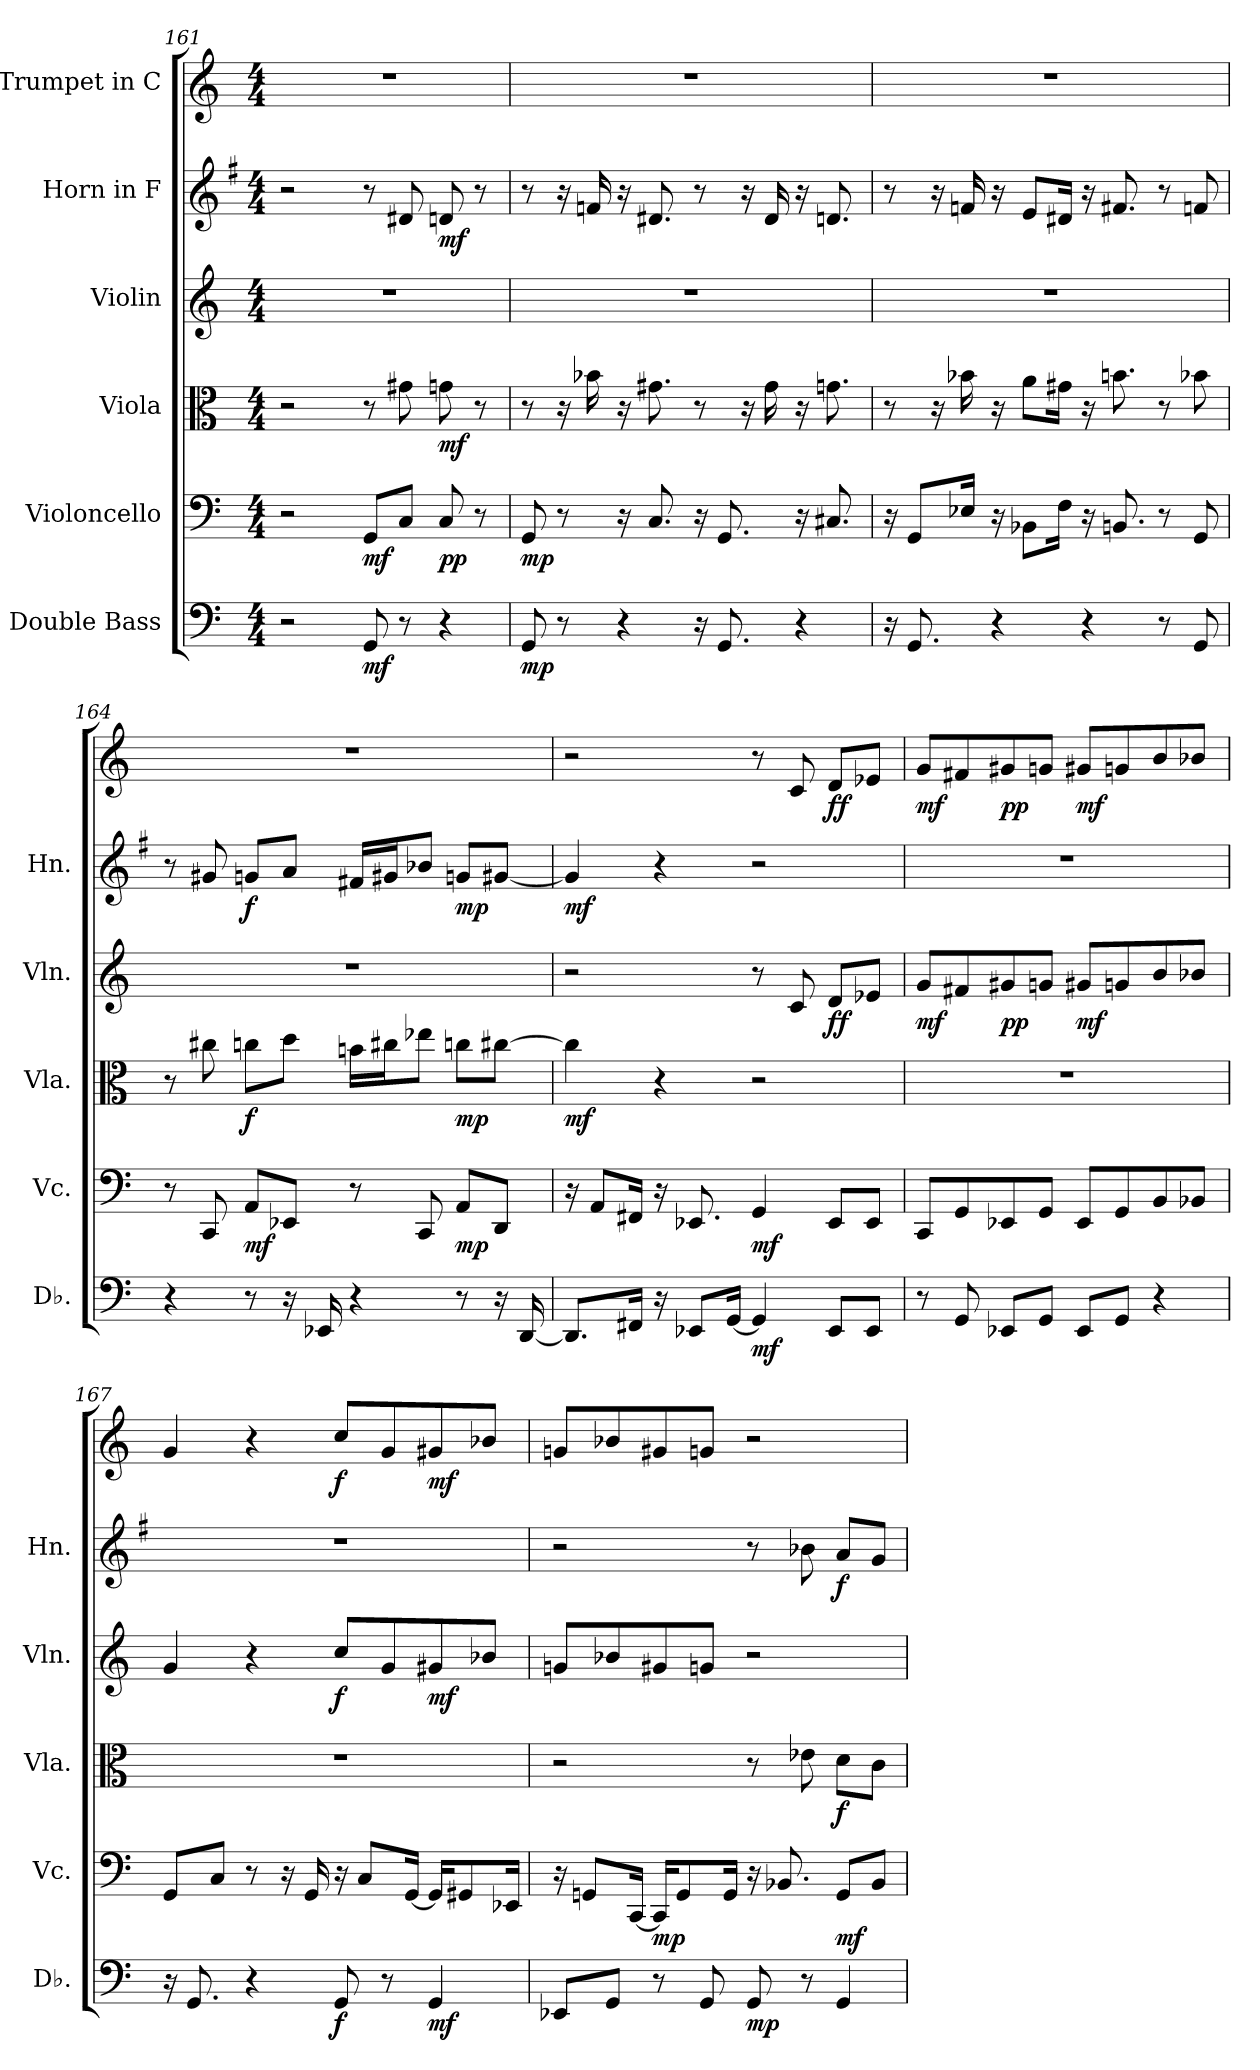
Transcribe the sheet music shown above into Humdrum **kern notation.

**kern	**dynam	**kern	**dynam	**kern	**dynam	**kern	**dynam	**kern	**dynam	**kern	**dynam
*part6	*part6	*part5	*part5	*part4	*part4	*part3	*part3	*part2	*part2	*part1	*part1
*staff6	*staff6	*staff5	*staff5	*staff4	*staff4	*staff3	*staff3	*staff2	*staff2	*staff1	*staff1
*I"Double Bass	*	*I"Violoncello	*	*I"Viola	*	*I"Violin	*	*I"Horn in F	*	*I"Trumpet in C	*
*I'Db.	*	*I'Vc.	*	*I'Vla.	*	*I'Vln.	*	*I'Hn.	*	*	*
*clefF4	*	*clefF4	*	*clefC3	*	*clefG2	*	*clefG2	*	*clefG2	*
*ITrd7c12	*	*	*	*	*	*	*	*ITrd4c7	*	*	*
*k[]	*	*k[]	*	*k[]	*	*k[]	*	*k[]	*	*k[]	*
*C:	*	*C:	*	*C:	*	*C:	*	*C:	*	*C:	*
*M4/4	*	*M4/4	*	*M4/4	*	*M4/4	*	*M4/4	*	*M4/4	*
=161	=161	=161	=161	=161	=161	=161	=161	=161	=161	=161	=161
2r	.	2r	.	2r	.	1r	.	2r	.	1r	.
8GGGi/	mf	8GGi/L	mf	8r	.	.	.	8r	.	.	.
8r	.	8Ci/J	.	8g#Xi\	.	.	.	8G#Xi/	.	.	.
4r	.	8Ci/	pp	8gni\	mf	.	.	8Gni/	mf	.	.
.	.	8r	.	8r	.	.	.	8r	.	.	.
=162	=162	=162	=162	=162	=162	=162	=162	=162	=162	=162	=162
8GGGi/	mp	8GGi/	mp	8r	.	1r	.	8r	.	1r	.
8r	.	8r	.	16r	.	.	.	16r	.	.	.
.	.	.	.	16b-Xi\	.	.	.	16B-Xi/	.	.	.
4r	.	16r	.	16r	.	.	.	16r	.	.	.
.	.	8.Ci/	.	8.g#Xi\	.	.	.	8.G#Xi/	.	.	.
16r	.	16r	.	8r	.	.	.	8r	.	.	.
8.GGGi/	.	8.GGi/	.	.	.	.	.	.	.	.	.
.	.	.	.	16r	.	.	.	16r	.	.	.
.	.	.	.	16g#i\	.	.	.	16G#i/	.	.	.
4r	.	16r	.	16r	.	.	.	16r	.	.	.
.	.	8.C#Xi/	.	8.gni\	.	.	.	8.Gni/	.	.	.
!!LO:PB:g=z
=163	=163	=163	=163	=163	=163	=163	=163	=163	=163	=163	=163
16r	.	16r	.	8r	.	1r	.	8r	.	1r	.
8.GGGi/	.	8GGi/L	.	.	.	.	.	.	.	.	.
.	.	.	.	16r	.	.	.	16r	.	.	.
.	.	16E-Xi/Jk	.	16b-Xi\	.	.	.	16B-Xi/	.	.	.
4r	.	16r	.	16r	.	.	.	16r	.	.	.
.	.	8BB-Xi\L	.	8ai\L	.	.	.	8Ai/L	.	.	.
.	.	16Fi\Jk	.	16g#Xi\Jk	.	.	.	16G#Xi/Jk	.	.	.
4r	.	16r	.	16r	.	.	.	16r	.	.	.
.	.	8.BBni/	.	8.bni\	.	.	.	8.Bni/	.	.	.
8r	.	8r	.	8r	.	.	.	8r	.	.	.
8GGGi/	.	8GGi/	.	8b-Xi\	.	.	.	8B-Xi/	.	.	.
=164	=164	=164	=164	=164	=164	=164	=164	=164	=164	=164	=164
4r	.	8r	.	8r	.	1r	.	8r	.	1r	.
.	.	8CCi/	.	8cc#Xi\	.	.	.	8c#Xi/	.	.	.
8r	.	8AAi/L	mf	8ccni\L	f	.	.	8cni/L	f	.	.
16r	.	8EE-Xi/J	.	8ddi\J	.	.	.	8di/J	.	.	.
16EEE-Xi/	.	.	.	.	.	.	.	.	.	.	.
4r	.	8r	.	16bni\LL	.	.	.	16Bni/LL	.	.	.
.	.	.	.	16cc#Xi\J	.	.	.	16c#Xi/J	.	.	.
.	.	8CCi/	.	8ee-Xi\J	.	.	.	8e-Xi/J	.	.	.
8r	.	8AAi/L	mp	8ccni\L	mp	.	.	8cni/L	mp	.	.
16r	.	8DDi/J	.	[8cc#Xi\J	.	.	.	[8c#Xi/J	.	.	.
[16DDDi/	.	.	.	.	.	.	.	.	.	.	.
=165	=165	=165	=165	=165	=165	=165	=165	=165	=165	=165	=165
8.DDDi/L]	.	16r	.	4cc#i\]	mf	2r	.	4c#i/]	mf	2r	.
.	.	8AAi/L	.	.	.	.	.	.	.	.	.
16FFF#Xi/Jk	.	16FF#Xi/Jk	.	.	.	.	.	.	.	.	.
16r	.	16r	.	4r	.	.	.	4r	.	.	.
8EEE-Xi/L	.	8.EE-Xi/	.	.	.	.	.	.	.	.	.
[16GGGi/Jk	.	.	.	.	.	.	.	.	.	.	.
4GGGi/]	mf	4GGi/	mf	2r	.	8r	.	2r	.	8r	.
.	.	.	.	.	.	8ci/	.	.	.	8ci/	.
8EEE-i/L	.	8EE-i/L	.	.	.	8di/L	ff	.	.	8di/L	ff
8EEE-i/J	.	8EE-i/J	.	.	.	8e-Xi/J	.	.	.	8e-Xi/J	.
!!LO:LB:g=z
=166	=166	=166	=166	=166	=166	=166	=166	=166	=166	=166	=166
8r	.	8CCi/L	.	1r	.	8gi/L	mf	1r	.	8gi/L	mf
8GGGi/	.	8GGi/	.	.	.	8f#Xi/	.	.	.	8f#Xi/	.
8EEE-Xi/L	.	8EE-Xi/	.	.	.	8g#Xi/	pp	.	.	8g#Xi/	pp
8GGGi/J	.	8GGi/J	.	.	.	8gni/J	.	.	.	8gni/J	.
8EEE-i/L	.	8EE-i/L	.	.	.	8g#Xi/L	mf	.	.	8g#Xi/L	mf
8GGGi/J	.	8GGi/	.	.	.	8gni/	.	.	.	8gni/	.
4r	.	8BBi/	.	.	.	8bi/	.	.	.	8bi/	.
.	.	8BB-Xi/J	.	.	.	8b-Xi/J	.	.	.	8b-Xi/J	.
=167	=167	=167	=167	=167	=167	=167	=167	=167	=167	=167	=167
16r	.	8GGi/L	.	1r	.	4gi/	.	1r	.	4gi/	.
8.GGGi/	.	.	.	.	.	.	.	.	.	.	.
.	.	8Ci/J	.	.	.	.	.	.	.	.	.
4r	.	8r	.	.	.	4r	.	.	.	4r	.
.	.	16r	.	.	.	.	.	.	.	.	.
.	.	16GGi/	.	.	.	.	.	.	.	.	.
8GGGi/	f	16r	.	.	.	8cci/L	f	.	.	8cci/L	f
.	.	8Ci/L	.	.	.	.	.	.	.	.	.
8r	.	.	.	.	.	8gi/	.	.	.	8gi/	.
.	.	[16GGi/Jk	.	.	.	.	.	.	.	.	.
4GGGi/	mf	16GGi/KL]	.	.	.	8g#Xi/	mf	.	.	8g#Xi/	mf
.	.	8GG#Xi/	.	.	.	.	.	.	.	.	.
.	.	.	.	.	.	8b-Xi/J	.	.	.	8b-Xi/J	.
.	.	16EE-Xi/Jk	.	.	.	.	.	.	.	.	.
=168	=168	=168	=168	=168	=168	=168	=168	=168	=168	=168	=168
8EEE-Xi/L	.	16r	.	2r	.	8gni/L	.	2r	.	8gni/L	.
.	.	8GGni/L	.	.	.	.	.	.	.	.	.
8GGGi/J	.	.	.	.	.	8b-Xi/	.	.	.	8b-Xi/	.
.	.	[16CCi/Jk	.	.	.	.	.	.	.	.	.
8r	.	16CCi/KL]	mp	.	.	8g#Xi/	.	.	.	8g#Xi/	.
.	.	8GGi/	.	.	.	.	.	.	.	.	.
8GGGi/	.	.	.	.	.	8gni/J	.	.	.	8gni/J	.
.	.	16GGi/Jk	.	.	.	.	.	.	.	.	.
8GGGi/	mp	16r	.	8r	.	2r	.	8r	.	2r	.
.	.	8.BB-Xi/	.	.	.	.	.	.	.	.	.
8r	.	.	.	8e-Xi\	.	.	.	8e-Xi\	.	.	.
4GGGi/	.	8GGi/L	mf	8di\L	f	.	.	8di/L	f	.	.
.	.	8BB-i/J	.	8ci\J	.	.	.	8ci/J	.	.	.
=	=	=	=	=	=	=	=	=	=	=	=
*-	*-	*-	*-	*-	*-	*-	*-	*-	*-	*-	*-
